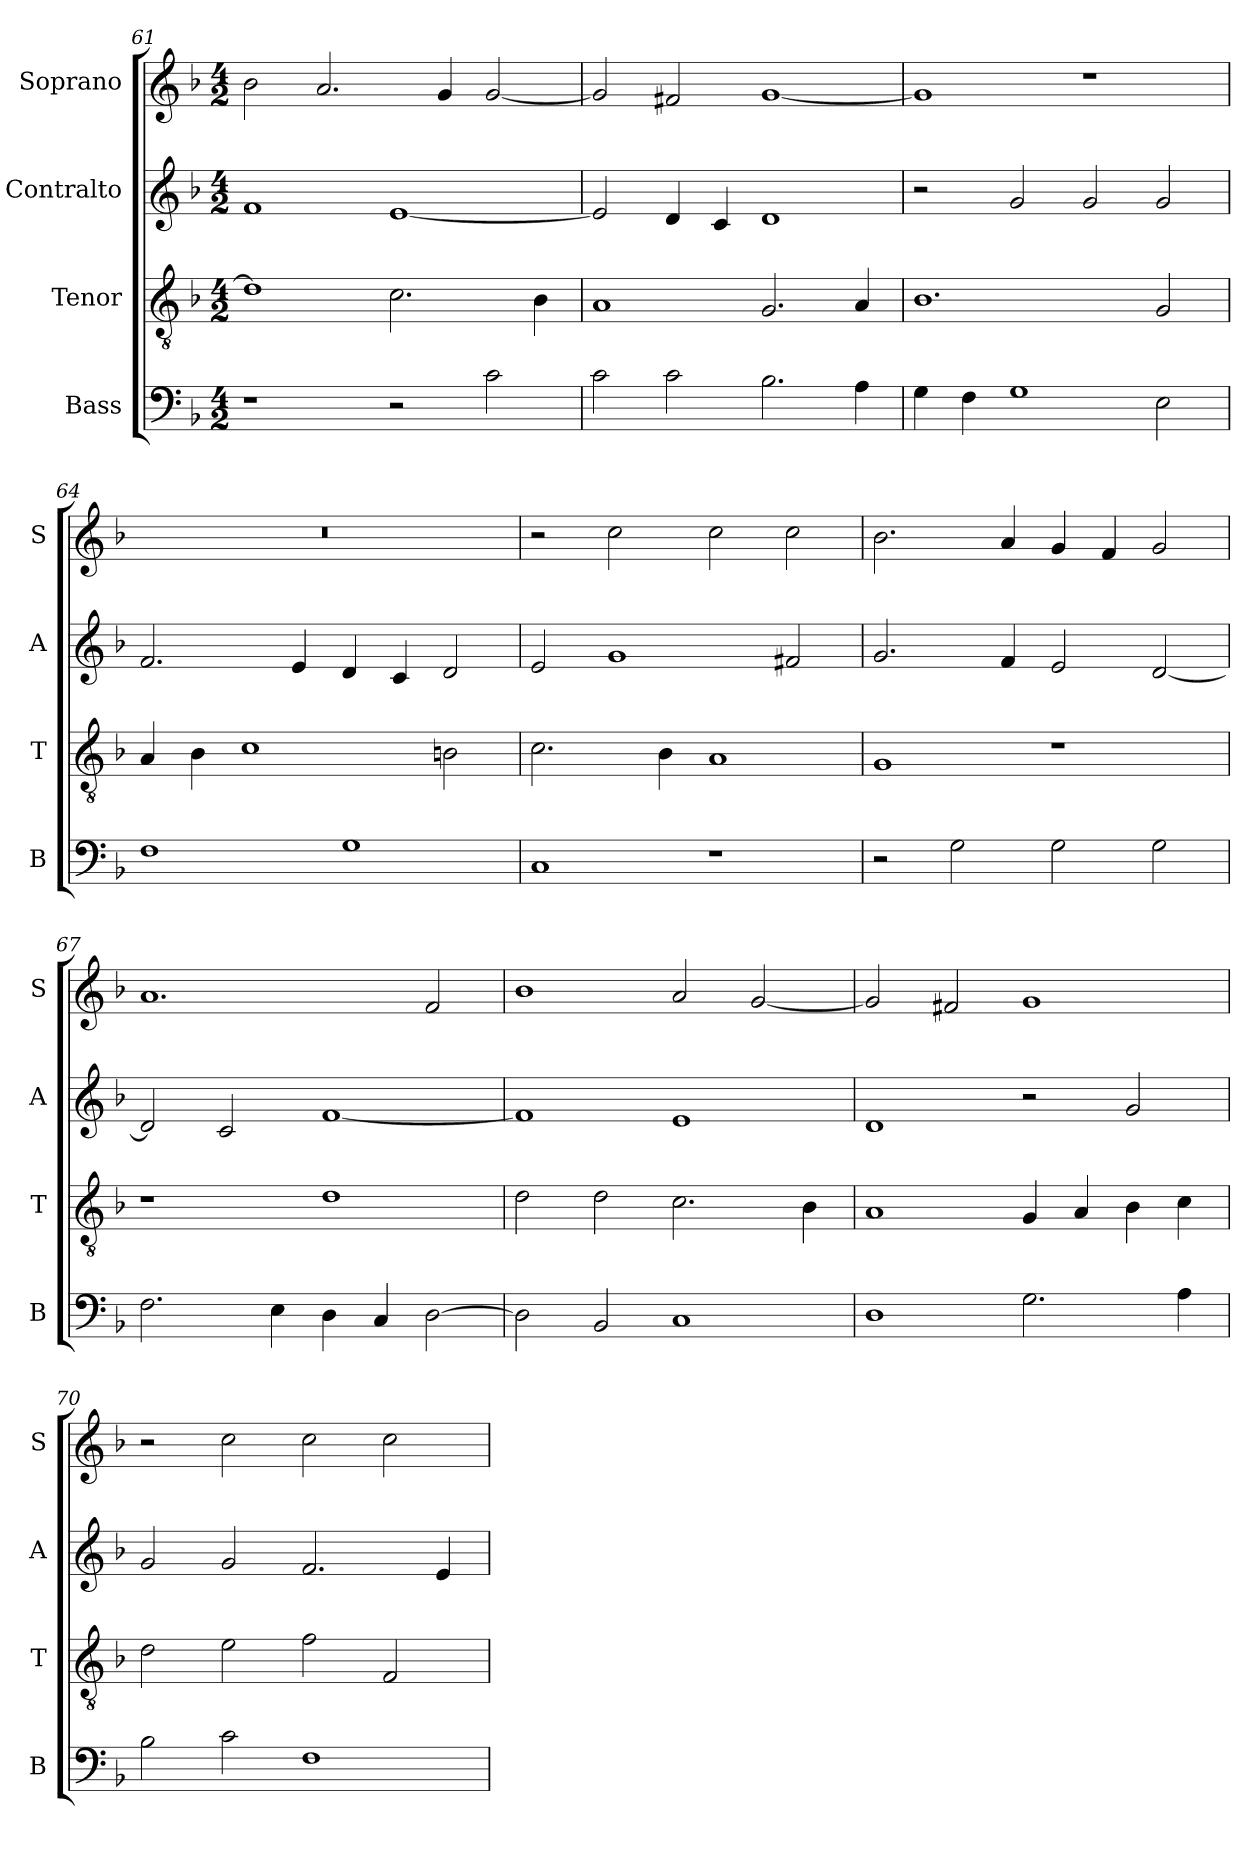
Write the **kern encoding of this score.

**kern	**kern	**kern	**kern
*part4	*part3	*part2	*part1
*staff4	*staff3	*staff2	*staff1
*I"Bass	*I"Tenor	*I"Contralto	*I"Soprano
*I'B	*I'T	*I'A	*I'S
*clefF4	*clefGv2	*clefG2	*clefG2
*k[b-]	*k[b-]	*k[b-]	*k[b-]
*G:dor	*G:dor	*G:dor	*G:dor
*M4/2	*M4/2	*M4/2	*M4/2
=61	=61	=61	=61
1r	1d]	1f	2b-
.	.	.	2.a
2r	2.c	[1e	.
.	.	.	4g
2c	.	.	[2g
.	4B-	.	.
=62	=62	=62	=62
2c	1A	2e]	2g]
2c	.	4d	2f#X
.	.	4c	.
2.B-	2.G	1d	[1g
4A	4A	.	.
=63	=63	=63	=63
4G	1.B-	2r	1g]
4F	.	.	.
1G	.	2g	.
.	.	2g	1r
2E	2G	2g	.
=64	=64	=64	=64
1F	4A	2.f	0r
.	4B-	.	.
.	1c	.	.
.	.	4e	.
1G	.	4d	.
.	.	4c	.
.	2Bn	2d	.
=65	=65	=65	=65
1C	2.c	2e	2r
.	.	1g	2cc
.	4B-	.	.
1r	1A	.	2cc
.	.	2f#X	2cc
=66	=66	=66	=66
2r	1G	2.g	2.b-
2G	.	.	.
.	.	4f	4a
2G	1r	2e	4g
.	.	.	4f
2G	.	[2d	2g
=67	=67	=67	=67
2.F	1r	2d]	1.a
.	.	2c	.
4E	.	.	.
4D	1d	[1f	.
4C	.	.	.
[2D	.	.	2f
=68	=68	=68	=68
2D]	2d	1f]	1b-
2BB-	2d	.	.
1C	2.c	1e	2a
.	.	.	[2g
.	4B-	.	.
=69	=69	=69	=69
1D	1A	1d	2g]
.	.	.	2f#X
2.G	4G	2r	1g
.	4A	.	.
.	4B-	2g	.
4A	4c	.	.
=70	=70	=70	=70
2B-	2d	2g	2r
2c	2e	2g	2cc
1F	2f	2.f	2cc
.	2F	.	2cc
.	.	4e	.
=	=	=	=
*-	*-	*-	*-
